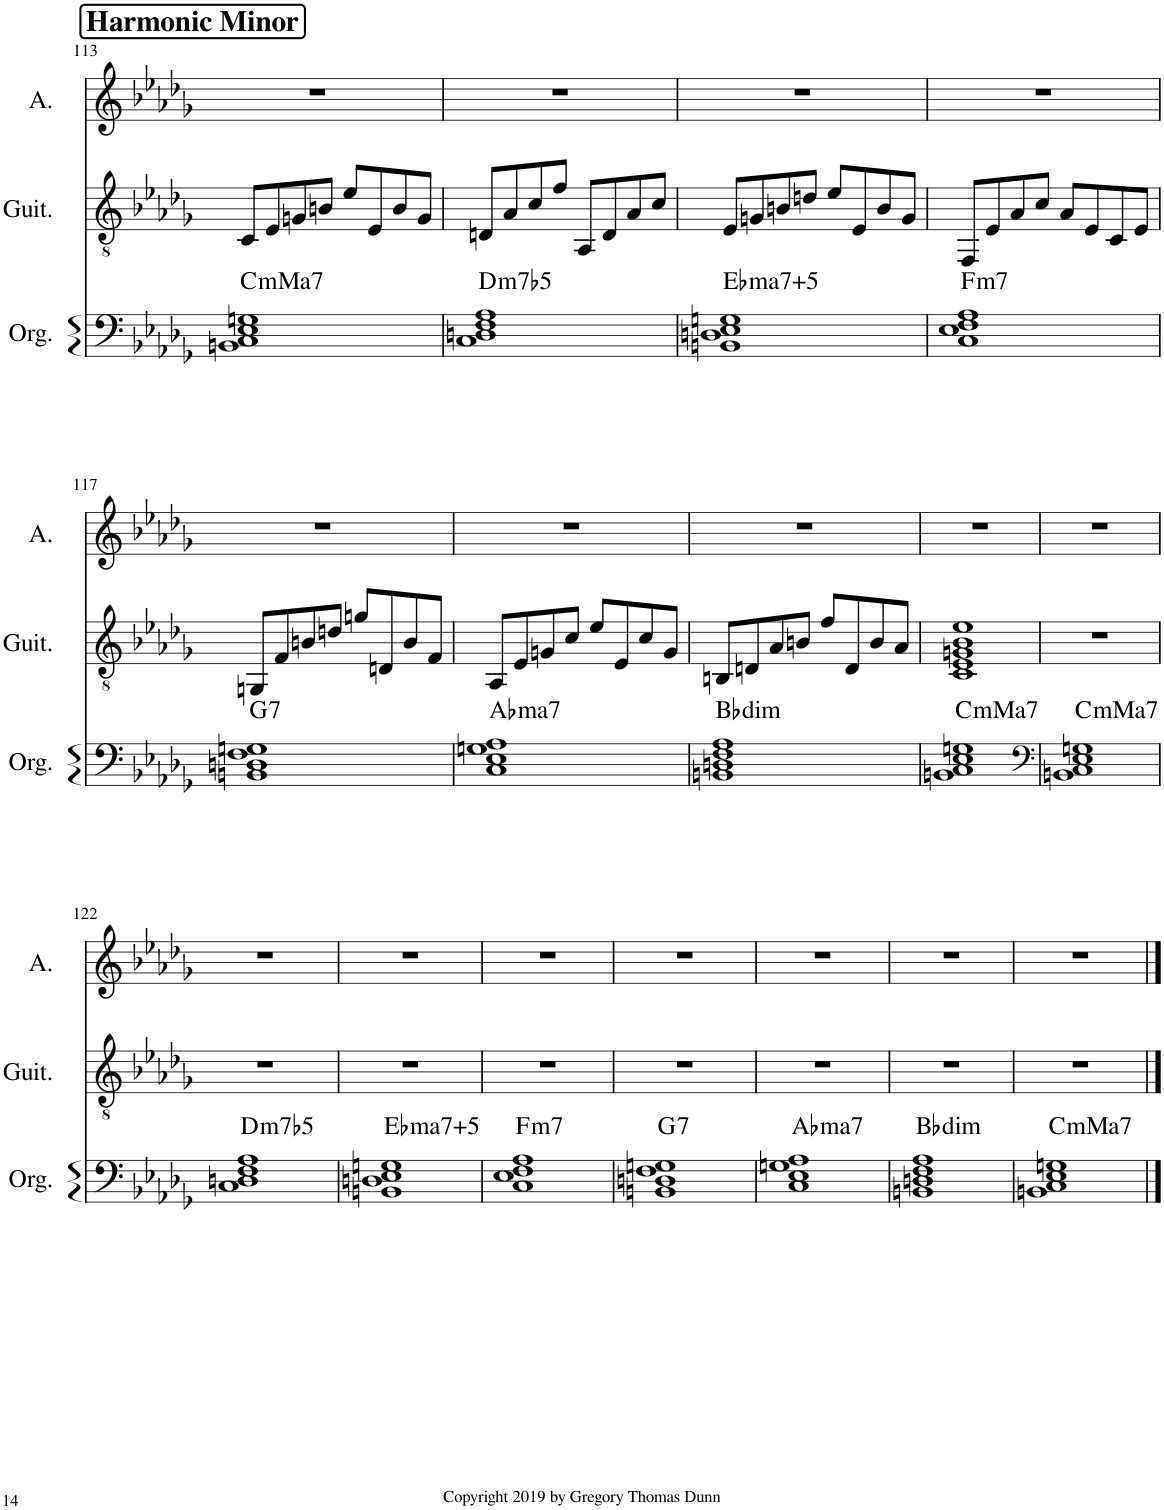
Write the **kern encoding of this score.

**kern	**harte	**kern	**kern
*part3	*part3	*part2	*part1
*staff3	*	*staff2	*staff1
*I"Pipe Organ	*	*I"Classical Guitar	*I"Alto
*I'Org.	*	*I'Guit.	*I'A.
!!LO:PB:g=z
*clefF4	*	*clefGv2	*clefG2
*k[b-e-a-d-g-]	*	*k[b-e-a-d-g-]	*k[b-e-a-d-g-]
*M4/4	*	*M4/4	*M4/4
!!LO:REH:place=s1:a:B:cj:fs=14:t=Harmonic Minor
=113	=113	=113	=113
!	!LO:H:kt=mMa7	!	!
1BBn 1C 1E- 1Gn	C:minmaj7	8C/L	1r
.	.	8E-/	.
.	.	8Gn/	.
.	.	8Bn/J	.
.	.	8e-/L	.
.	.	8E-/	.
.	.	8B/	.
.	.	8G/J	.
=114	=114	=114	=114
!	!LO:H:kt=m7b5	!	!
1C 1Dn 1F 1A-	D:hdim7	8Dn/L	1r
.	.	8A-/	.
.	.	8c/	.
.	.	8f/J	.
.	.	8AA-/L	.
.	.	8D/	.
.	.	8A-/	.
.	.	8c/J	.
=115	=115	=115	=115
!	!LO:H:kt=ma7	!	!
1BBn 1Dn 1E- 1Gn	Eb:(3,#5,7)	8E-/L	1r
.	.	8Gn/	.
.	.	8Bn/	.
.	.	8dn/J	.
.	.	8e-/L	.
.	.	8E-/	.
.	.	8B/	.
.	.	8G/J	.
=116	=116	=116	=116
!	!LO:H:kt=m7	!	!
1C 1E- 1F 1A-	F:min7	8FF/L	1r
.	.	8E-/	.
.	.	8A-/	.
.	.	8c/J	.
.	.	8A-/L	.
.	.	8E-/	.
.	.	8C/	.
.	.	8E-/J	.
!!LO:LB:g=z
=117	=117	=117	=117
!	!LO:H:kt=7	!	!
1BBn 1Dn 1F 1Gn	G:7	8GGn/L	1r
.	.	8F/	.
.	.	8Bn/	.
.	.	8dn/J	.
.	.	8gn/L	.
.	.	8Dn/	.
.	.	8B/	.
.	.	8F/J	.
=118	=118	=118	=118
!	!LO:H:kt=ma7	!	!
1C 1E- 1Gn 1A-	Ab:maj7	8AA-/L	1r
.	.	8E-/	.
.	.	8Gn/	.
.	.	8c/J	.
.	.	8e-/L	.
.	.	8E-/	.
.	.	8c/	.
.	.	8G/J	.
=119	=119	=119	=119
!	!LO:H:kt=dim	!	!
1BBn 1Dn 1F 1A-	Bb:dim	8BBn/L	1r
.	.	8Dn/	.
.	.	8A-/	.
.	.	8Bn/J	.
.	.	8f/L	.
.	.	8D/	.
.	.	8B/	.
.	.	8A-/J	.
=120	=120	=120	=120
!	!LO:H:kt=mMa7	!	!
1BBn 1C 1E- 1Gn	C:minmaj7	1C 1E- 1Gn 1B- 1e-	1r
=121	=121	=121	=121
*clefF4	*	*	*
!	!LO:H:kt=mMa7	!	!
1BBn 1C 1E- 1Gn	C:minmaj7	1r	1r
!!LO:LB:g=z
=122	=122	=122	=122
!	!LO:H:kt=m7b5	!	!
1C 1Dn 1F 1A-	D:hdim7	1r	1r
=123	=123	=123	=123
!	!LO:H:kt=ma7	!	!
1BBn 1Dn 1E- 1Gn	Eb:(3,#5,7)	1r	1r
=124	=124	=124	=124
!	!LO:H:kt=m7	!	!
1C 1E- 1F 1A-	F:min7	1r	1r
=125	=125	=125	=125
!	!LO:H:kt=7	!	!
1BBn 1Dn 1F 1Gn	G:7	1r	1r
=126	=126	=126	=126
!	!LO:H:kt=ma7	!	!
1C 1E- 1Gn 1A-	Ab:maj7	1r	1r
=127	=127	=127	=127
!	!LO:H:kt=dim	!	!
1BBn 1Dn 1F 1A-	Bb:dim	1r	1r
=128	=128	=128	=128
!	!LO:H:kt=mMa7	!	!
1BBn 1C 1E- 1Gn	C:minmaj7	1r	1r
==	==	==	==
*-	*-	*-	*-
